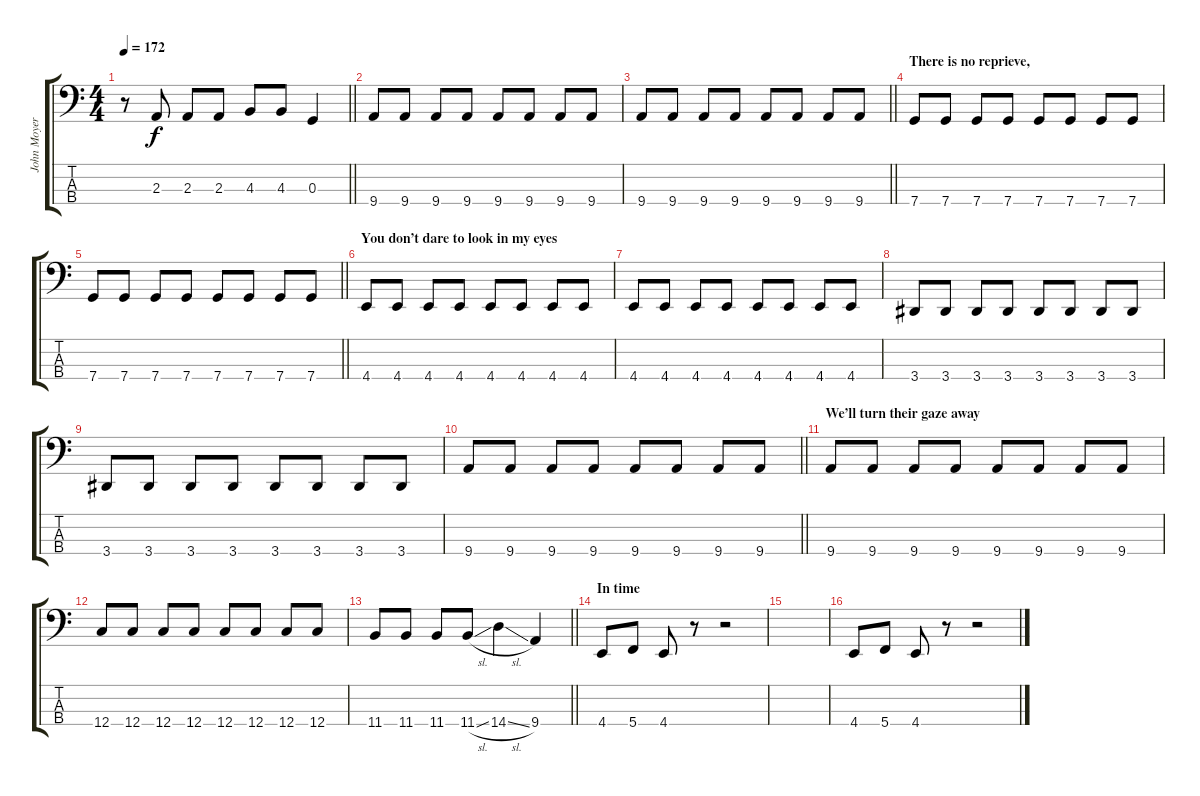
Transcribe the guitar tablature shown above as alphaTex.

\track ("John Moyer - Bass" "John Moyer") {instrument electricbassfinger}
\staff {score tabs}
\tuning (F2 C2 G1 C1) {hide}
\ts (4 4)
\tempo 172
\clef f4
\barLineRight lightlight
\ks c
r.8{dy f} 2.3.8 2.3.8 2.3.8 4.3.8 4.3.8 0.3.4 |
9.4.8 9.4.8 9.4.8 9.4.8 9.4.8 9.4.8 9.4.8 9.4.8 |
\barLineRight lightlight
9.4.8 9.4.8 9.4.8 9.4.8 9.4.8 9.4.8 9.4.8 9.4.8 |
\section ("" "There is no reprieve,")
7.4.8 7.4.8 7.4.8 7.4.8 7.4.8 7.4.8 7.4.8 7.4.8 |
\barLineRight lightlight
7.4.8 7.4.8 7.4.8 7.4.8 7.4.8 7.4.8 7.4.8 7.4.8 |
\section ("" "You don’t dare to look in my eyes")
4.4.8 4.4.8 4.4.8 4.4.8 4.4.8 4.4.8 4.4.8 4.4.8 |
4.4.8 4.4.8 4.4.8 4.4.8 4.4.8 4.4.8 4.4.8 4.4.8 |
3.4.8 3.4.8 3.4.8 3.4.8 3.4.8 3.4.8 3.4.8 3.4.8 |
3.4.8 3.4.8 3.4.8 3.4.8 3.4.8 3.4.8 3.4.8 3.4.8 |
\barLineRight lightlight
9.4.8 9.4.8 9.4.8 9.4.8 9.4.8 9.4.8 9.4.8 9.4.8 |
\section ("" "We’ll turn their gaze away")
9.4.8 9.4.8 9.4.8 9.4.8 9.4.8 9.4.8 9.4.8 9.4.8 |
12.4.8 12.4.8 12.4.8 12.4.8 12.4.8 12.4.8 12.4.8 12.4.8 |
\barLineRight lightlight
11.4.8 11.4.8 11.4.8 11.4{sl}.8 14.4{sl}.4 9.4.4 |
\section ("" "In time")
4.4.8 5.4.8 4.4.8 r.8 r.2 |
|
4.4.8 5.4.8 4.4.8 r.8 r.2
